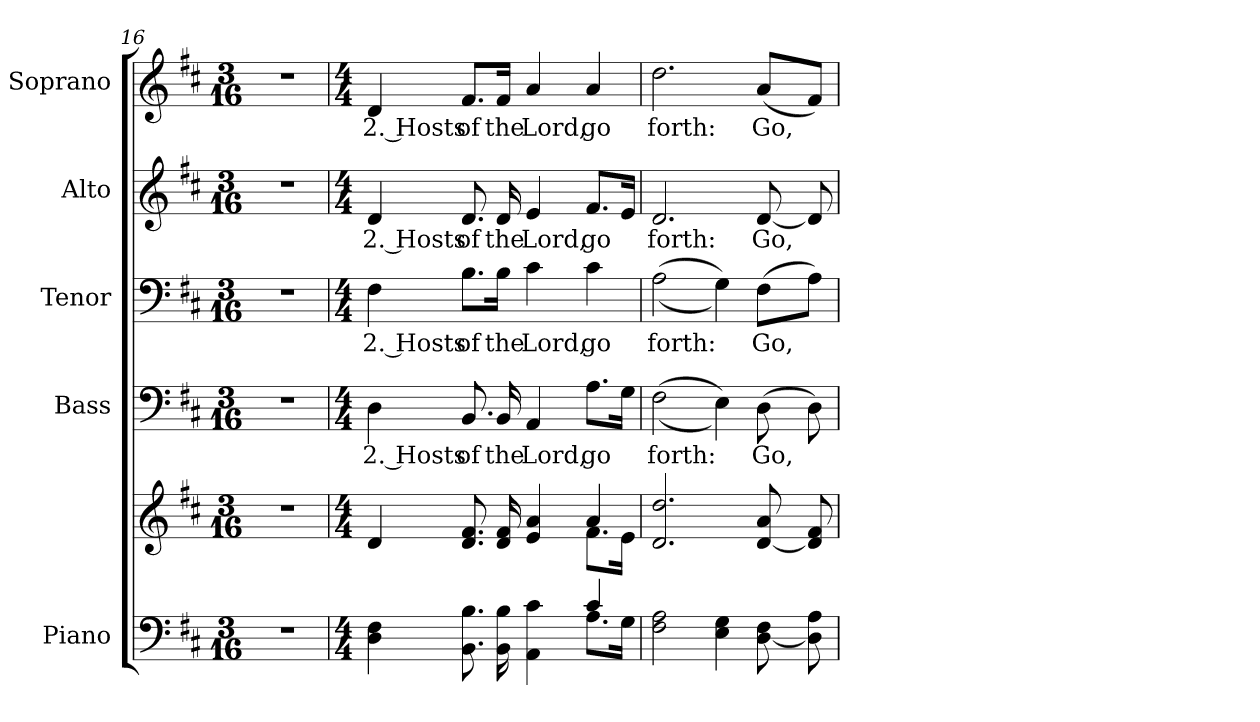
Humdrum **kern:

**kern	**kern	**kern	**text	**kern	**text	**kern	**text	**kern	**text
*part5	*part5	*part4	*part4	*part3	*part3	*part2	*part2	*part1	*part1
*staff6	*staff5	*staff4	*staff4	*staff3	*staff3	*staff2	*staff2	*staff1	*staff1
*I"Piano	*	*I"Bass	*	*I"Tenor	*	*I"Alto	*	*I"Soprano	*
*I'Pno.	*	*I'B.	*	*I'T.	*	*I'A.	*	*I'S.	*
!!LO:PB:g=z
*clefF4	*clefG2	*clefF4	*	*clefF4	*	*clefG2	*	*clefG2	*
*k[f#c#]	*k[f#c#]	*k[f#c#]	*	*k[f#c#]	*	*k[f#c#]	*	*k[f#c#]	*
*D:	*D:	*D:	*	*D:	*	*D:	*	*D:	*
*M3/16	*M3/16	*M3/16	*	*M3/16	*	*M3/16	*	*M3/16	*
=16	=16	=16	=16	=16	=16	=16	=16	=16	=16
!LO:N:vis=1	!LO:N:vis=1	!LO:N:vis=1	!	!LO:N:vis=1	!	!LO:N:vis=1	!	!LO:N:vis=1	!
8.r	8.r	8.r	.	8.r	.	8.r	.	8.r	.
=17	=17	=17	=17	=17	=17	=17	=17	=17	=17
*M4/4	*M4/4	*M4/4	*	*M4/4	*	*M4/4	*	*M4/4	*
*^	*^	*	*	*	*	*	*	*	*
!	!	!	!	!	!LO:LY:b:color=#000000	!	!	!	!	!	!
!	!	!	!	!	!	!	!LO:LY:b:color=#000000	!	!	!	!
!	!	!	!	!	!	!	!	!	!LO:LY:b:color=#000000	!	!
!	!	!	!	!	!	!	!	!	!	!	!LO:LY:b:color=#000000
4Di\ 4F#i	2ryy	4di/	2ryy	4Di\	2. Hosts	4F#i\	2. Hosts	4di/	2. Hosts	4di/	2. Hosts
!	!	!	!	!	!LO:LY:b:color=#000000	!	!	!	!	!	!
!	!	!	!	!	!	!	!LO:LY:b:color=#000000	!	!	!	!
!	!	!	!	!	!	!	!	!	!LO:LY:b:color=#000000	!	!
!	!	!	!	!	!	!	!	!	!	!	!LO:LY:b:color=#000000
8.BBi\ 8.Bi	.	8.di/ 8.f#i	.	8.BBi/	of	8.Bi\L	of	8.di/	of	8.f#i/L	of
!	!	!	!	!	!LO:LY:b:color=#000000	!	!	!	!	!	!
!	!	!	!	!	!	!	!LO:LY:b:color=#000000	!	!	!	!
!	!	!	!	!	!	!	!	!	!LO:LY:b:color=#000000	!	!
!	!	!	!	!	!	!	!	!	!	!	!LO:LY:b:color=#000000
16BBi\ 16Bi	.	16di/ 16f#i	.	16BBi/	the	16Bi\Jk	the	16di/	the	16f#i/Jk	the
!	!	!	!	!	!LO:LY:b:color=#000000	!	!	!	!	!	!
!	!	!	!	!	!	!	!LO:LY:b:color=#000000	!	!	!	!
!	!	!	!	!	!	!	!	!	!LO:LY:b:color=#000000	!	!
!	!	!	!	!	!	!	!	!	!	!	!LO:LY:b:color=#000000
4AAi\ 4c#i	4ryy	4ei/ 4ai	4ryy	4AAi/	Lord,	4c#i\	Lord,	4ei/	Lord,	4ai/	Lord,
!	!	!	!	!	!LO:LY:b:color=#000000	!	!	!	!	!	!
!	!	!	!	!	!	!	!LO:LY:b:color=#000000	!	!	!	!
!	!	!	!	!	!	!	!	!	!LO:LY:b:color=#000000	!	!
!	!	!	!	!	!	!	!	!	!	!	!LO:LY:b:color=#000000
4c#i/	8.Ai\L	4ai/	8.f#i\L	8.Ai\L	go	4c#i\	go	8.f#i/L	go	4ai/	go
.	16Gi\Jk	.	16ei\Jk	16Gi\Jk	.	.	.	16ei/Jk	.	.	.
*v	*v	*	*	*	*	*	*	*	*	*	*
*	*v	*v	*	*	*	*	*	*	*	*
!!LO:PB:g=z
=18	=18	=18	=18	=18	=18	=18	=18	=18	=18
*^	*^	*	*	*	*	*	*	*	*
!	!	!	!	!	!LO:LY:b:color=#000000	!	!	!	!	!	!
*v	*v	*	*	*	*	*	*	*	*	*	*
*	*v	*v	*	*	*	*	*	*	*	*
*^	*^	*	*	*	*	*	*	*	*
!	!	!	!	!	!	!	!LO:LY:b:color=#000000	!	!	!	!
*v	*v	*	*	*	*	*	*	*	*	*	*
*	*v	*v	*	*	*	*	*	*	*	*
*^	*^	*	*	*	*	*	*	*	*
!	!	!	!	!	!	!	!	!	!LO:LY:b:color=#000000	!	!
*v	*v	*	*	*	*	*	*	*	*	*	*
*	*v	*v	*	*	*	*	*	*	*	*
*^	*^	*	*	*	*	*	*	*	*
!	!	!	!	!	!	!	!	!	!	!	!LO:LY:b:color=#000000
*v	*v	*	*	*	*	*	*	*	*	*	*
*	*v	*v	*	*	*	*	*	*	*	*
2F#i\ 2Ai	2.di/ 2.ddi	((2F#i\	forth:	((2Ai\	forth:	2.di/	forth:	2.ddi\	forth:
4Ei\ 4Gi	.	4Ei\))	.	4Gi\))	.	.	.	.	.
!	!	!	!LO:LY:b:color=#000000	!	!	!	!	!	!
!	!	!	!	!	!LO:LY:b:color=#000000	!	!	!	!
!	!	!	!	!	!	!	!LO:LY:b:color=#000000	!	!
!	!	!	!	!	!	!	!	!	!LO:LY:b:color=#000000
[<8Di\ 8F#i	[<8di/ 8ai	(8Di\	Go,	(8F#i\L	Go,	[<8di/	Go,	(8ai/L	Go,
8Di\] 8Ai	8di/] 8f#i	8Di\)	.	8Ai\J)	.	8di/]	.	8f#i/J)	.
=	=	=	=	=	=	=	=	=	=
*-	*-	*-	*-	*-	*-	*-	*-	*-	*-
